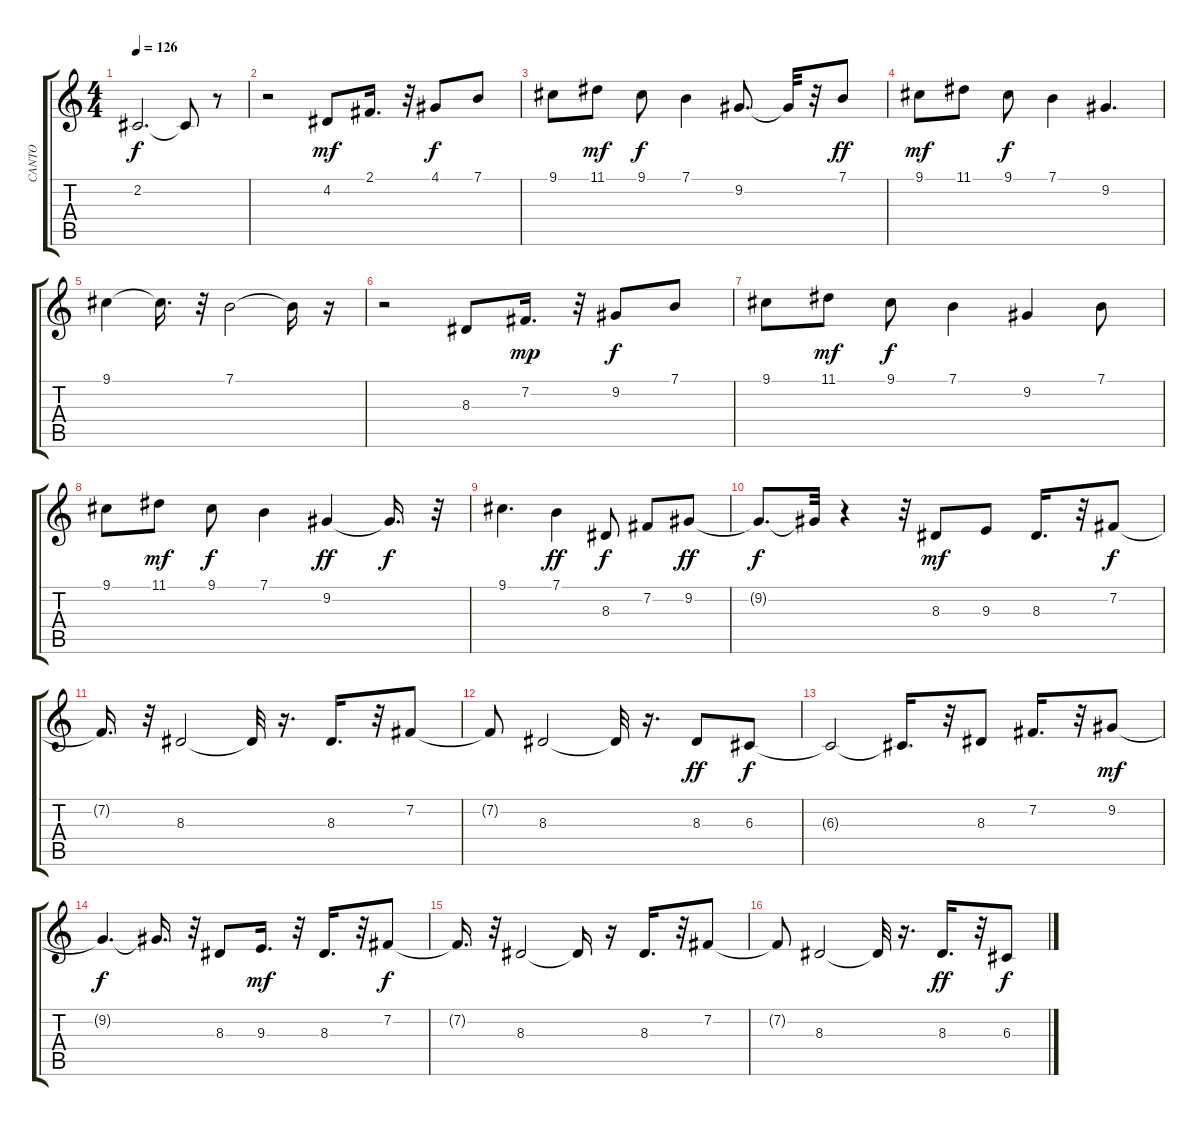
\track ("CANTO" "CANTO") {instrument electricgrandpiano}
\staff {score tabs}
\tuning (E4 B3 G3 D3 A2 E2) {hide}
\ts (4 4)
\tempo 126
\clef g2
\ks c
2.2{t}.2{d dy f} 2.2{t}.8 r.8 |
r.2 4.2.8{dy mf} 2.1.16{d} r.32 4.1.8{dy f} 7.1.8 |
9.1.8 11.1.8{dy mf} 9.1.8{dy f} 7.1.4 9.2.8{d} 9.2{t}.32 r.32 7.1.8{dy ff} |
9.1.8{dy mf} 11.1.8 9.1.8{dy f} 7.1.4 9.2.4{d} |
9.1.4 9.1{t}.16{d} r.32 7.1.2 7.1{t}.16 r.16 |
r.2 8.3.8 7.2.16{d dy mp} r.32 9.2.8{dy f} 7.1.8 |
9.1.8 11.1.8{dy mf} 9.1.8{dy f} 7.1.4 9.2.4 7.1.8 |
9.1.8 11.1.8{dy mf} 9.1.8{dy f} 7.1.4 9.2.4{dy ff} 9.2{t}.16{d dy f} r.32 |
9.1.4{d} 7.1.4{dy ff} 8.3.8{dy f} 7.2.8 9.2.8{dy ff} |
9.2{t}.8{d dy f} 9.2{t}.32 r.4 r.32 8.3.8{dy mf} 9.3.8 8.3.16{d} r.32 7.2.8{dy f} |
7.2{t}.16{d} r.32 8.3.2 8.3{t}.32 r.16{d} 8.3.16{d} r.32 7.2.8 |
7.2{t}.8 8.3.2 8.3{t}.32 r.16{d} 8.3.8{dy ff} 6.3.8{dy f} |
6.3{t}.2 6.3{t}.16{d} r.32 8.3.8 7.2.16{d} r.32 9.2.8{dy mf} |
9.2{t}.4{d dy f} 9.2{t}.16{d} r.32 8.3.8 9.3.16{d dy mf} r.32 8.3.16{d} r.32 7.2.8{dy f} |
7.2{t}.16{d} r.32 8.3.2 8.3{t}.16 r.16 8.3.16{d} r.32 7.2.8 |
7.2{t}.8 8.3.2 8.3{t}.32 r.16{d} 8.3.16{d dy ff} r.32 6.3.8{dy f}
